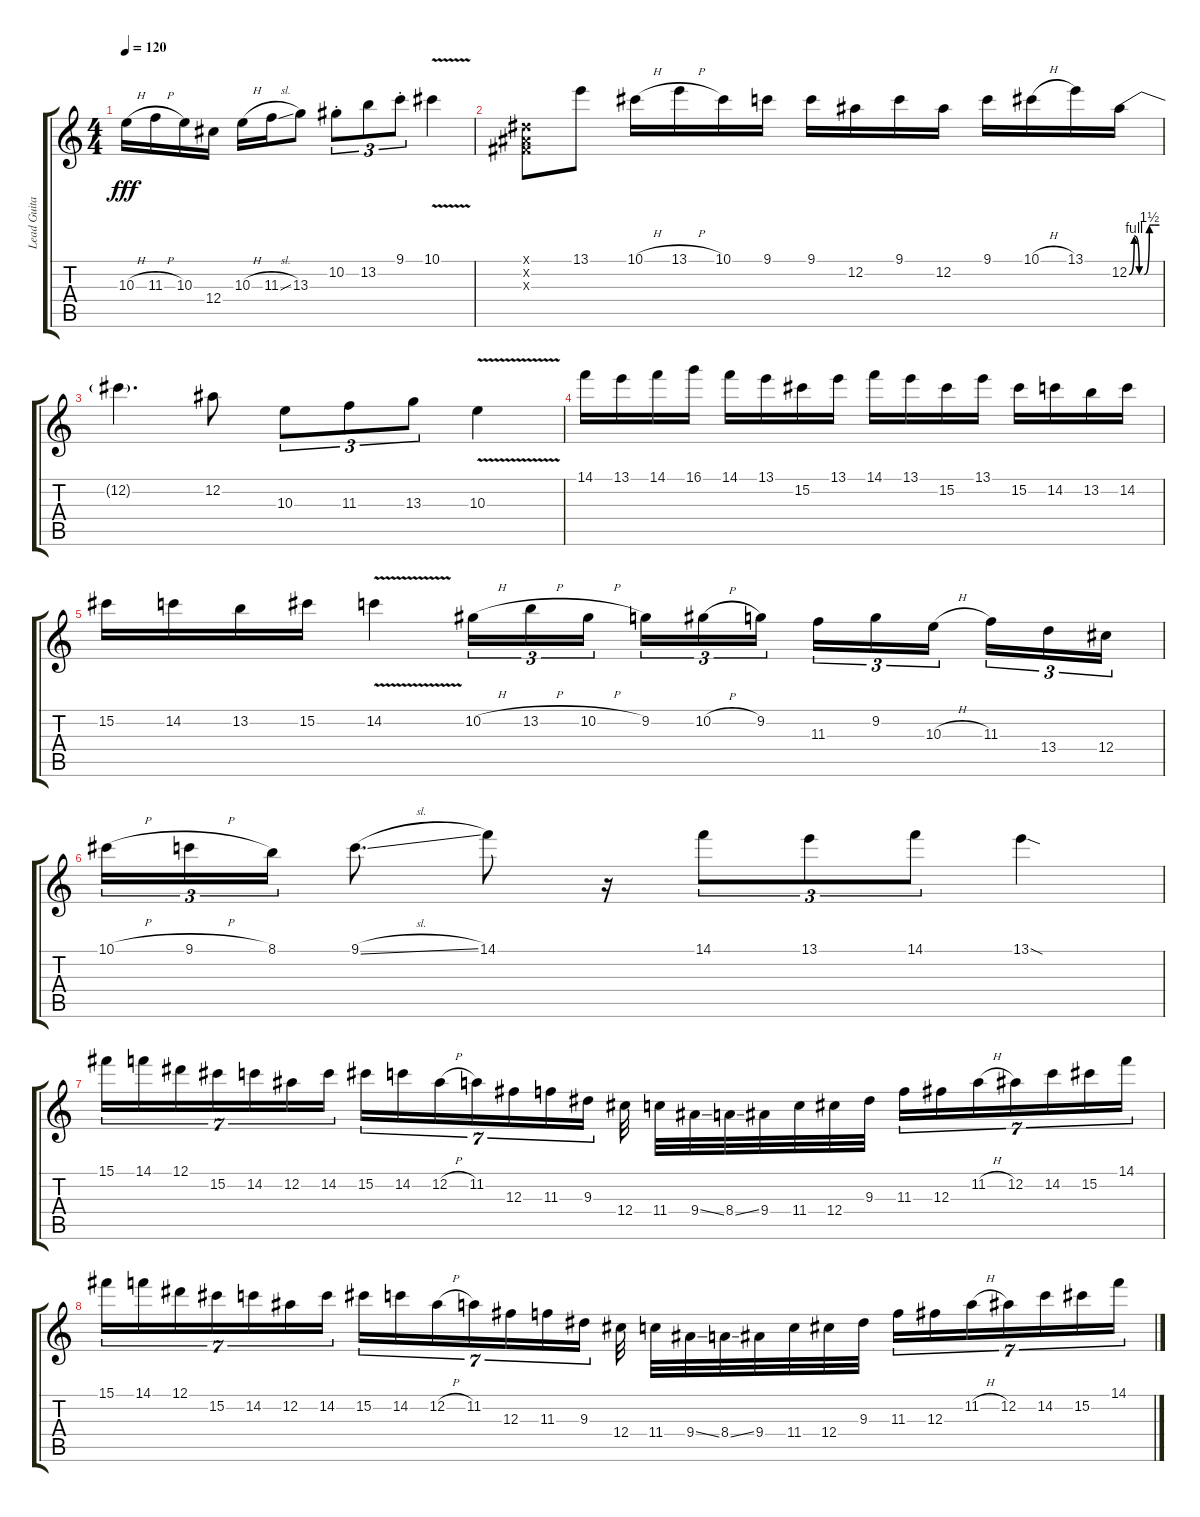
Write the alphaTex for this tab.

\track ("Lead Guitar" "Lead Guita") {instrument overdrivenguitar}
\staff {score tabs}
\tuning (Eb4 Bb3 Gb3 Db3 Ab2 Eb2) {hide}
\ts (4 4)
\tempo 120
\clef g2
\ks c
10.3{h}.16{dy fff} 11.3{h}.16 10.3.16 12.4.16 10.3{h}.16 11.3{sl}.16 13.3.8 10.2{st}.8{tu (3 2)} 13.2.8{tu (3 2)} 9.1{st}.8{tu (3 2)} 10.1{v}.4 |
(0.1{x} 0.2{x} 0.3{x}).8 13.1.8 10.1{h}.16 13.1{h}.16 10.1.16 9.1.16 9.1.16 12.2.16 9.1.16 12.2.16 9.1.16 10.1{h}.16 13.1.16 12.2{be (custom 0 0 10 4 20 0 30 0 40 6 45 6 50 6 60 6)}.16 |
12.2{t}.4{d} 12.2.8 10.3.8{tu (3 2)} 11.3.8{tu (3 2)} 13.3.8{tu (3 2)} 10.3{v}.4 |
14.1.16 13.1.16 14.1.16 16.1.16 14.1.16 13.1.16 15.2.16 13.1.16 14.1.16 13.1.16 15.2.16 13.1.16 15.2.16 14.2.16 13.2.16 14.2.16 |
15.2.16 14.2.16 13.2.16 15.2.16 14.2{v}.4 10.2{h}.16{tu (3 2)} 13.2{h}.16{tu (3 2)} 10.2{h}.16{tu (3 2) beam splitsecondary} 9.2.16{tu (3 2)} 10.2{h}.16{tu (3 2)} 9.2.16{tu (3 2)} 11.3.16{tu (3 2)} 9.2.16{tu (3 2)} 10.3{h}.16{tu (3 2) beam splitsecondary} 11.3.16{tu (3 2)} 13.4.16{tu (3 2)} 12.4.16{tu (3 2)} |
10.1{h}.16{tu (3 2)} 9.1{h}.16{tu (3 2)} 8.1.16{tu (3 2)} 9.1{sl}.8{d} 14.1.8 r.16 14.1.8{tu (3 2)} 13.1.8{tu (3 2)} 14.1.8{tu (3 2)} 13.1{sod}.4 |
15.1.16{tu (7 4)} 14.1.16{tu (7 4)} 12.1.16{tu (7 4)} 15.2.16{tu (7 4)} 14.2.16{tu (7 4)} 12.2.16{tu (7 4)} 14.2.16{tu (7 4)} 15.2.16{tu (7 4)} 14.2.16{tu (7 4)} 12.2{h}.16{tu (7 4)} 11.2.16{tu (7 4)} 12.3.16{tu (7 4)} 11.3.16{tu (7 4)} 9.3.16{tu (7 4)} 12.4.32 11.4.32 9.4{ss}.32 8.4{ss}.32 9.4.32 11.4.32 12.4.32 9.3.32 11.3.16{tu (7 4)} 12.3.16{tu (7 4)} 11.2{h}.16{tu (7 4)} 12.2.16{tu (7 4)} 14.2.16{tu (7 4)} 15.2.16{tu (7 4)} 14.1.16{tu (7 4)} |
15.1.16{tu (7 4)} 14.1.16{tu (7 4)} 12.1.16{tu (7 4)} 15.2.16{tu (7 4)} 14.2.16{tu (7 4)} 12.2.16{tu (7 4)} 14.2.16{tu (7 4)} 15.2.16{tu (7 4)} 14.2.16{tu (7 4)} 12.2{h}.16{tu (7 4)} 11.2.16{tu (7 4)} 12.3.16{tu (7 4)} 11.3.16{tu (7 4)} 9.3.16{tu (7 4)} 12.4.32 11.4.32 9.4{ss}.32 8.4{ss}.32 9.4.32 11.4.32 12.4.32 9.3.32 11.3.16{tu (7 4)} 12.3.16{tu (7 4)} 11.2{h}.16{tu (7 4)} 12.2.16{tu (7 4)} 14.2.16{tu (7 4)} 15.2.16{tu (7 4)} 14.1.16{tu (7 4)}
